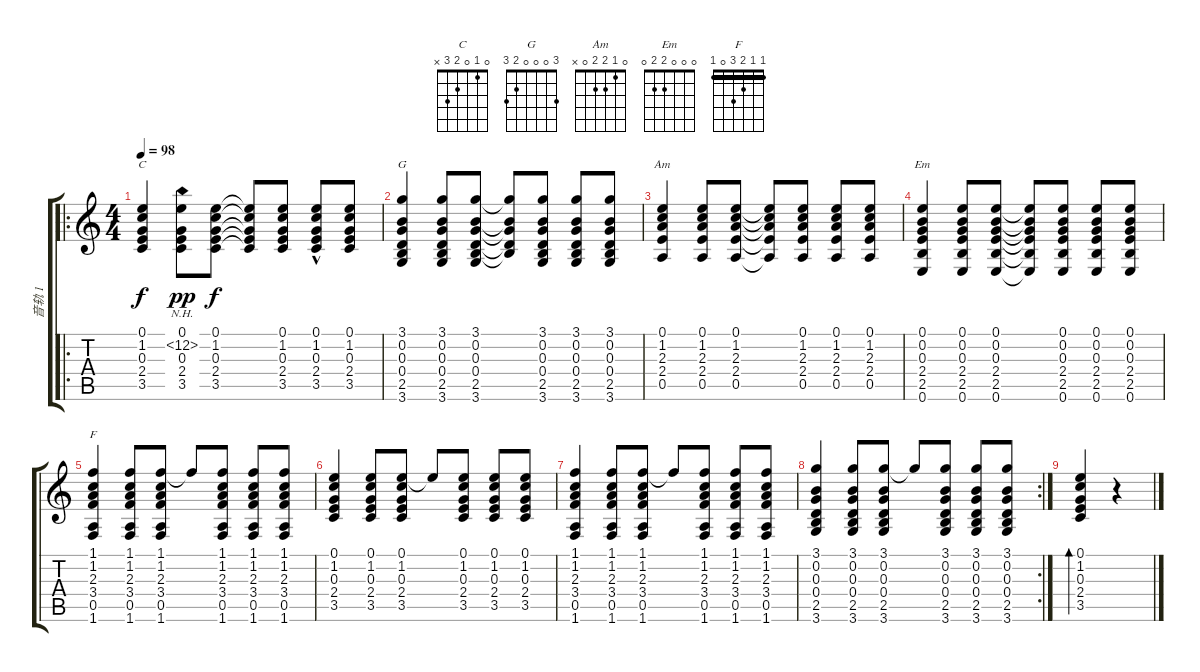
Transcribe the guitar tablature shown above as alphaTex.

\track ("音轨 1" "音轨 1") {instrument acousticguitarnylon}
\staff {score tabs}
\tuning (E4 B3 G3 D3 A2 E2) {hide}
\chord ("C" 0 1 0 2 3 x)
\chord ("G" 3 0 0 0 2 3)
\chord ("Am" 0 1 2 2 0 x)
\chord ("Em" 0 0 0 2 2 0)
\chord ("F" 1 1 2 3 0 1) {barre 1}
\ro
\ts (4 4)
\tempo 98
\clef g2
\ks c
(0.1 1.2 0.3 2.4 3.5).4{ch "C" dy f} (0.1 1.2{nh} 0.3 2.4 3.5).8{dy pp} (0.1 1.2 0.3 2.4 3.5).8{dy f} (0.1{t} 1.2{t} 0.3{t} 2.4{t} 3.5{t}).8 (0.1 1.2 0.3 2.4 3.5).8 (0.1{hac} 1.2 0.3 2.4 3.5).8 (0.1 1.2 0.3 2.4 3.5).8 |
(3.1 0.2 0.3 0.4 2.5 3.6).4{ch "G"} (3.1 0.2 0.3 0.4 2.5 3.6).8 (3.1 0.2 0.3 0.4 2.5 3.6).8 (3.1{t} 0.2{t} 0.3{t} 0.4{t} 2.5{t}).8 (3.1 0.2 0.3 0.4 2.5 3.6).8 (3.1 0.2 0.3 0.4 2.5 3.6).8 (3.1 0.2 0.3 0.4 2.5 3.6).8 |
(0.1 1.2 2.3 2.4 0.5).4{ch "Am"} (0.1 1.2 2.3 2.4 0.5).8 (0.1 1.2 2.3 2.4 0.5).8 (0.1{t} 1.2{t} 2.3{t} 2.4{t} 0.5{t}).8 (0.1 1.2 2.3 2.4 0.5).8 (0.1 1.2 2.3 2.4 0.5).8 (0.1 1.2 2.3 2.4 0.5).8 |
(0.1 0.2 0.3 2.4 2.5 0.6).4{ch "Em"} (0.1 0.2 0.3 2.4 2.5 0.6).8 (0.1 0.2 0.3 2.4 2.5 0.6).8 (0.1{t} 0.2{t} 0.3{t} 2.4{t} 2.5{t} 0.6{t}).8 (0.1 0.2 0.3 2.4 2.5 0.6).8 (0.1 0.2 0.3 2.4 2.5 0.6).8 (0.1 0.2 0.3 2.4 2.5 0.6).8 |
(1.1 1.2 2.3 3.4 0.5 1.6).4{ch "F"} (1.1 1.2 2.3 3.4 0.5 1.6).8 (1.1 1.2 2.3 3.4 0.5 1.6).8 1.1{t}.8 (1.1 1.2 2.3 3.4 0.5 1.6).8 (1.1 1.2 2.3 3.4 0.5 1.6).8 (1.1 1.2 2.3 3.4 0.5 1.6).8 |
(0.1 1.2 0.3 2.4 3.5).4 (0.1 1.2 0.3 2.4 3.5).8 (0.1 1.2 0.3 2.4 3.5).8 0.1{t}.8 (0.1 1.2 0.3 2.4 3.5).8 (0.1 1.2 0.3 2.4 3.5).8 (0.1 1.2 0.3 2.4 3.5).8 |
(1.1 1.2 2.3 3.4 0.5 1.6).4 (1.1 1.2 2.3 3.4 0.5 1.6).8 (1.1 1.2 2.3 3.4 0.5 1.6).8 1.1{t}.8 (1.1 1.2 2.3 3.4 0.5 1.6).8 (1.1 1.2 2.3 3.4 0.5 1.6).8 (1.1 1.2 2.3 3.4 0.5 1.6).8 |
\rc 2
(3.1 0.2 0.3 0.4 2.5 3.6).4 (3.1 0.2 0.3 0.4 2.5 3.6).8 (3.1 0.2 0.3 0.4 2.5 3.6).8 3.1{t}.8 (3.1 0.2 0.3 0.4 2.5 3.6).8 (3.1 0.2 0.3 0.4 2.5 3.6).8 (3.1 0.2 0.3 0.4 2.5 3.6).8 |
(0.1 1.2 0.3 2.4 3.5).4{bd 240} r.4
